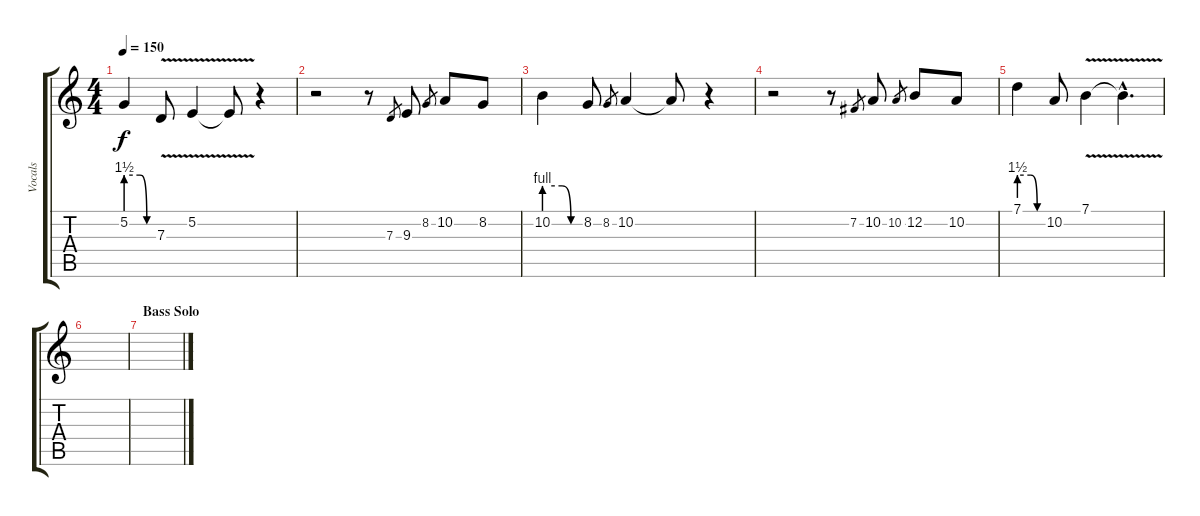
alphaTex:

\track ("Vocals" "Vocals") {instrument lead2sawtooth}
\staff {score tabs}
\tuning (E4 B3 G3 D3 A2 E2) {hide}
\ts (4 4)
\tempo 150
\clef g2
\ks c
5.2{be (custom 0 6 31 6 46 0 60 0)}.4{dy f} 7.3{v}.8 5.2{v}.4 5.2{t}.8 r.4 |
r.2 r.8 7.3.8{gr} 9.3.8 8.2.8{gr} 10.2.8 8.2.8 |
10.2{be (custom 0 4 30 4 45 0 60 0)}.4 8.2.8 8.2.8{gr} 10.2.4 10.2{t}.8 r.4 |
r.2 r.8 7.2.8{gr} 10.2.8 10.2.8{gr} 12.2.8 10.2.8 |
7.1{be (custom 0 6 30 6 46 0 60 0)}.4 10.2.8 7.1{v}.4 7.1{hac t}.4{d} |
|
\section ("" "Bass Solo")
